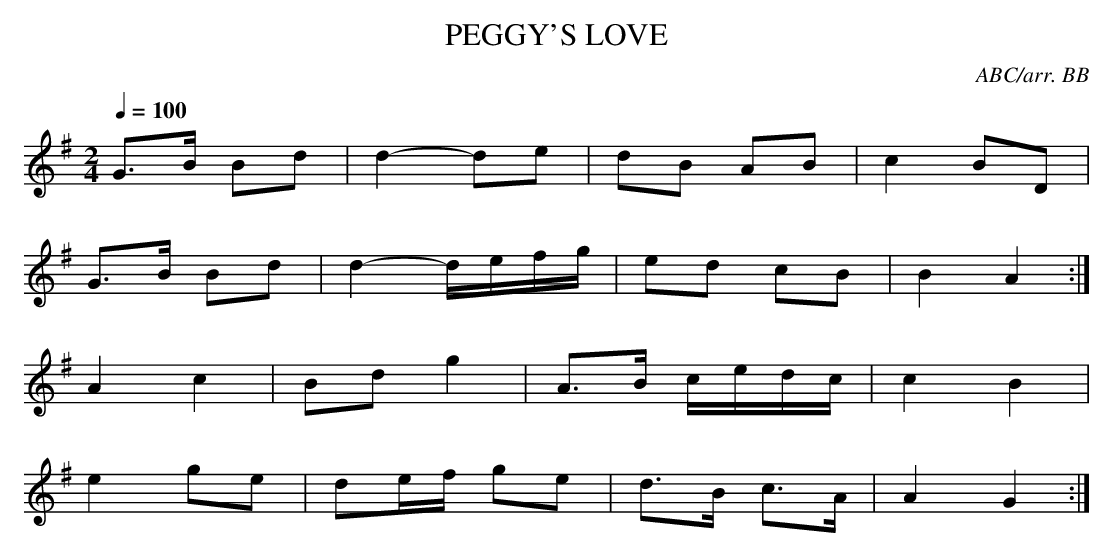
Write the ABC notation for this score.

X:1
T:PEGGY'S LOVE
C:ABC/arr. BB
L:1/8
M:2/4
Q:1/4=100
K:G
G>B Bd|d2-de|dB AB|c2 BD|
G>B Bd|d2-d/e/f/g/|ed cB|B2 A2 :|
A2 c2|Bd g2|A>B c/e/d/c/|c2B2|
e2 ge|de/f/ ge|d>B c>A|A2 G2 :|
